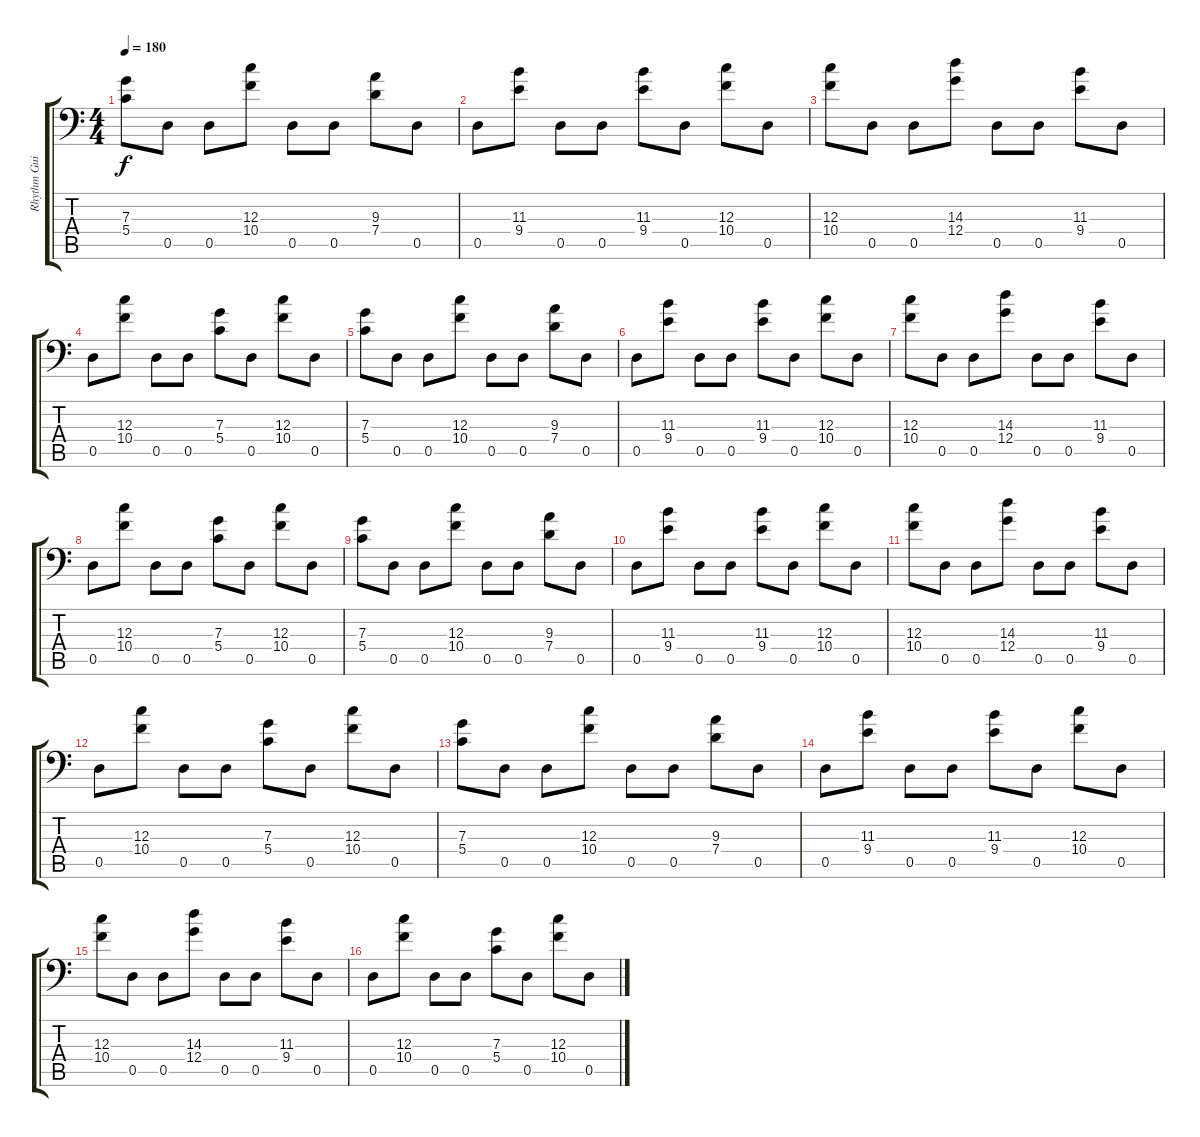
\track ("Rhythm Guitar" "Rhythm Gui") {instrument distortionguitar}
\staff {score tabs}
\tuning (A3 E3 C3 G2 D2 A1) {hide}
\ts (4 4)
\tempo 180
\clef f4
\ks c
(7.3 5.4).8{dy f} 0.5.8 0.5.8 (12.3 10.4).8 0.5.8 0.5.8 (9.3 7.4).8 0.5.8 |
0.5.8 (11.3 9.4).8 0.5.8 0.5.8 (11.3 9.4).8 0.5.8 (12.3 10.4).8 0.5.8 |
(12.3 10.4).8 0.5.8 0.5.8 (14.3 12.4).8 0.5.8 0.5.8 (11.3 9.4).8 0.5.8 |
0.5.8 (12.3 10.4).8 0.5.8 0.5.8 (7.3 5.4).8 0.5.8 (12.3 10.4).8 0.5.8 |
(7.3 5.4).8 0.5.8 0.5.8 (12.3 10.4).8 0.5.8 0.5.8 (9.3 7.4).8 0.5.8 |
0.5.8 (11.3 9.4).8 0.5.8 0.5.8 (11.3 9.4).8 0.5.8 (12.3 10.4).8 0.5.8 |
(12.3 10.4).8 0.5.8 0.5.8 (14.3 12.4).8 0.5.8 0.5.8 (11.3 9.4).8 0.5.8 |
0.5.8 (12.3 10.4).8 0.5.8 0.5.8 (7.3 5.4).8 0.5.8 (12.3 10.4).8 0.5.8 |
(7.3 5.4).8 0.5.8 0.5.8 (12.3 10.4).8 0.5.8 0.5.8 (9.3 7.4).8 0.5.8 |
0.5.8 (11.3 9.4).8 0.5.8 0.5.8 (11.3 9.4).8 0.5.8 (12.3 10.4).8 0.5.8 |
(12.3 10.4).8 0.5.8 0.5.8 (14.3 12.4).8 0.5.8 0.5.8 (11.3 9.4).8 0.5.8 |
0.5.8 (12.3 10.4).8 0.5.8 0.5.8 (7.3 5.4).8 0.5.8 (12.3 10.4).8 0.5.8 |
(7.3 5.4).8 0.5.8 0.5.8 (12.3 10.4).8 0.5.8 0.5.8 (9.3 7.4).8 0.5.8 |
0.5.8 (11.3 9.4).8 0.5.8 0.5.8 (11.3 9.4).8 0.5.8 (12.3 10.4).8 0.5.8 |
(12.3 10.4).8 0.5.8 0.5.8 (14.3 12.4).8 0.5.8 0.5.8 (11.3 9.4).8 0.5.8 |
0.5.8 (12.3 10.4).8 0.5.8 0.5.8 (7.3 5.4).8 0.5.8 (12.3 10.4).8 0.5.8
